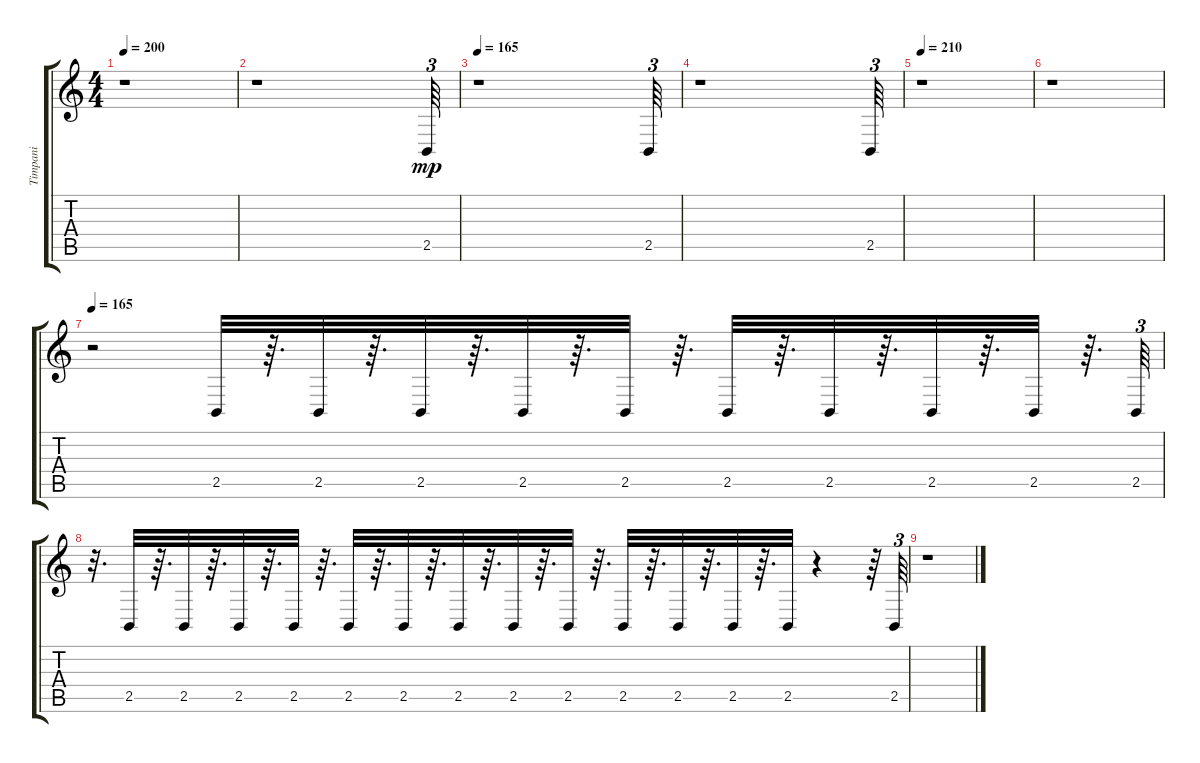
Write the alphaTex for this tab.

\track ("Timpani" "Timpani") {instrument timpani}
\staff {score tabs}
\tuning (E4 B3 G3 D3 A2 E2) {hide}
\ts (4 4)
\tempo 200
\clef g2
\ks c
r.1{dy mp} |
r.1 2.5.64{tu (3 2)} |
\tempo 165
r.1 2.5.64{tu (3 2)} |
r.1 2.5.64{tu (3 2)} |
\tempo 210
r.1 |
r.1 |
\tempo 165
r.2 2.5.32 r.64{d} 2.5.32 r.64{d} 2.5.32 r.64{d} 2.5.32 r.64{d} 2.5.32 r.64{d} 2.5.32 r.64{d} 2.5.32 r.64{d} 2.5.32 r.64{d} 2.5.32 r.64{d} 2.5.64{tu (3 2)} |
r.32{d} 2.5.32 r.64{d} 2.5.32 r.64{d} 2.5.32 r.64{d} 2.5.32 r.64{d} 2.5.32 r.64{d} 2.5.32 r.64{d} 2.5.32 r.64{d} 2.5.32 r.64{d} 2.5.32 r.64{d} 2.5.32 r.64{d} 2.5.32 r.64{d} 2.5.32 r.64{d} 2.5.32 r.4 r.64 2.5.64{tu (3 2)} |
r.1
